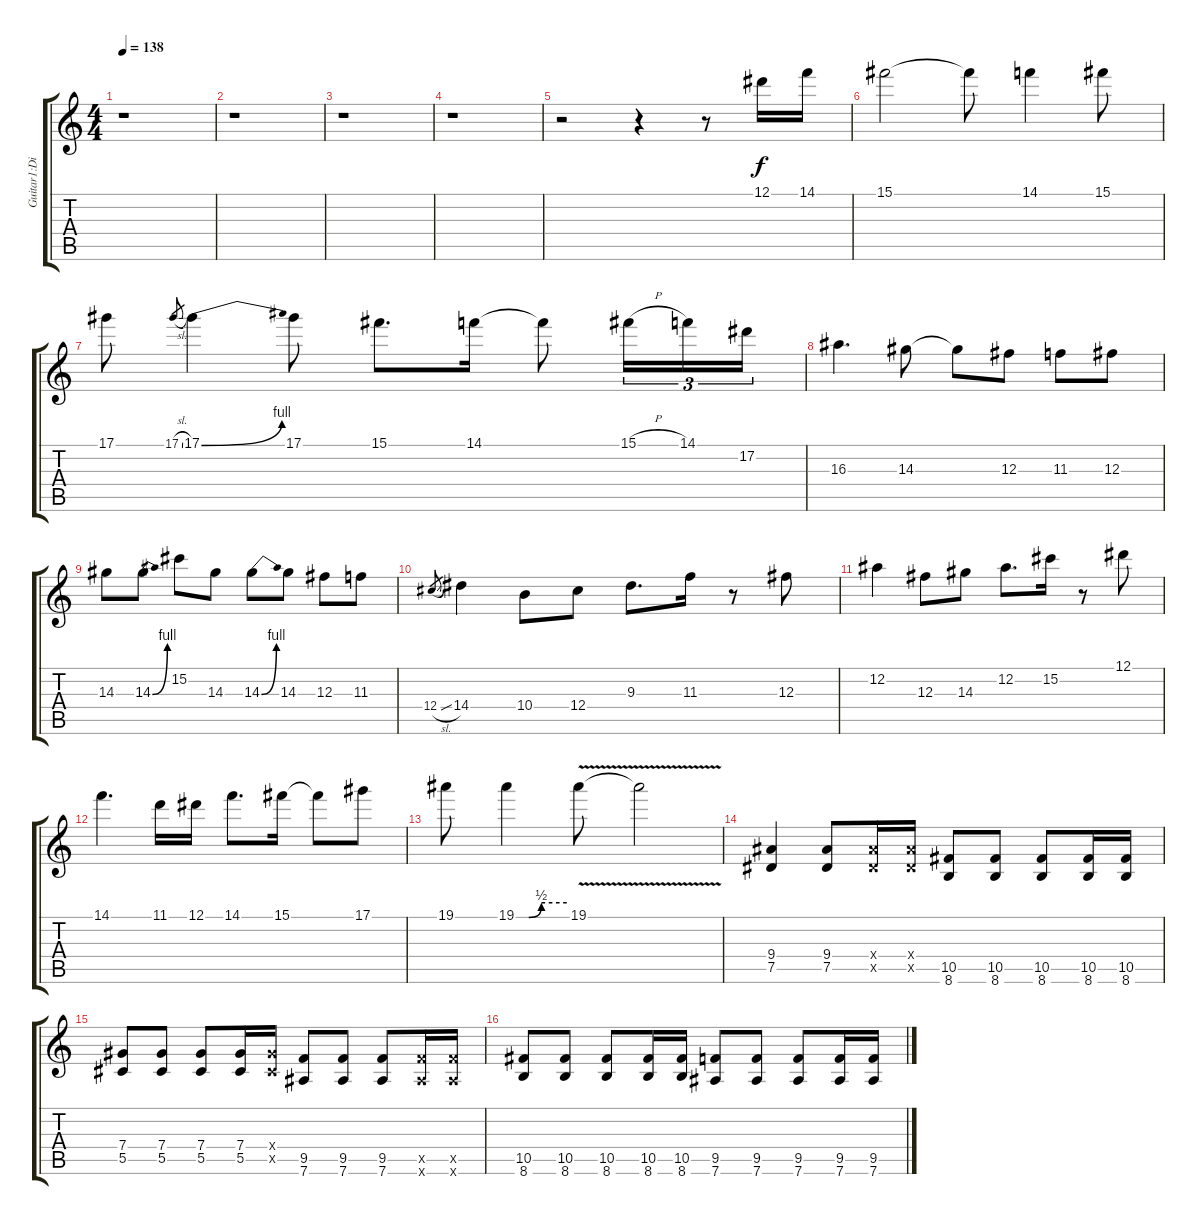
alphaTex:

\track ("Guitar1:Distortion<Half Down>" "Guitar1:Di") {instrument distortionguitar}
\staff {score tabs}
\tuning (Eb4 Bb3 Gb3 Db3 Ab2 Eb2) {hide}
\ts (4 4)
\tempo 138
\clef g2
\ks c
r.1{dy f} |
r.1 |
r.1 |
r.1 |
r.2 r.4 r.8 12.1.16 14.1.16 |
15.1.2 15.1{t}.8 14.1.4 15.1.8 |
17.1.8 17.1{sl}.8{gr} 17.1{be (bend 0 0 60 4)}.4 17.1.8 15.1.8{d} 14.1.16 14.1{t}.8 15.1{h}.16{tu (3 2)} 14.1.16{tu (3 2)} 17.2.16{tu (3 2)} |
16.3.4{d} 14.3.8 14.3{t}.8 12.3.8 11.3.8 12.3.8 |
14.3.8 14.3{be (bend 0 0 60 4)}.8 15.2.8 14.3.8 14.3{be (bend 0 0 60 4)}.8 14.3.8 12.3.8 11.3.8 |
12.4{sl}.8{gr} 14.4.4 10.4.8 12.4.8 9.3.8{d} 11.3.16 r.8 12.3.8 |
12.2.4 12.3.8 14.3.8 12.2.8{d} 15.2.16 r.8 12.1.8 |
14.1.4{d} 11.1.16 12.1.16 14.1.8{d} 15.1.16 15.1{t}.8 17.1.8 |
19.1.8 19.1{be (custom 0 0 15 0 30 2 60 2)}.4 19.1{v}.8 19.1{v t}.2 |
(9.4 7.5).4 (9.4 7.5).8 (9.4{x} 7.5{x}).16 (9.4{x} 7.5{x}).16 (10.5 8.6).8 (10.5 8.6).8 (10.5 8.6).8 (10.5 8.6).16 (10.5 8.6).16 |
(7.4 5.5).8 (7.4 5.5).8 (7.4 5.5).8 (7.4 5.5).16 (7.4{x} 5.5{x}).16 (9.5 7.6).8 (9.5 7.6).8 (9.5 7.6).8 (9.5{x} 7.6{x}).16 (9.5{x} 7.6{x}).16 |
(10.5 8.6).8 (10.5 8.6).8 (10.5 8.6).8 (10.5 8.6).16 (10.5 8.6).16 (9.5 7.6).8 (9.5 7.6).8 (9.5 7.6).8 (9.5 7.6).16 (9.5 7.6).16
